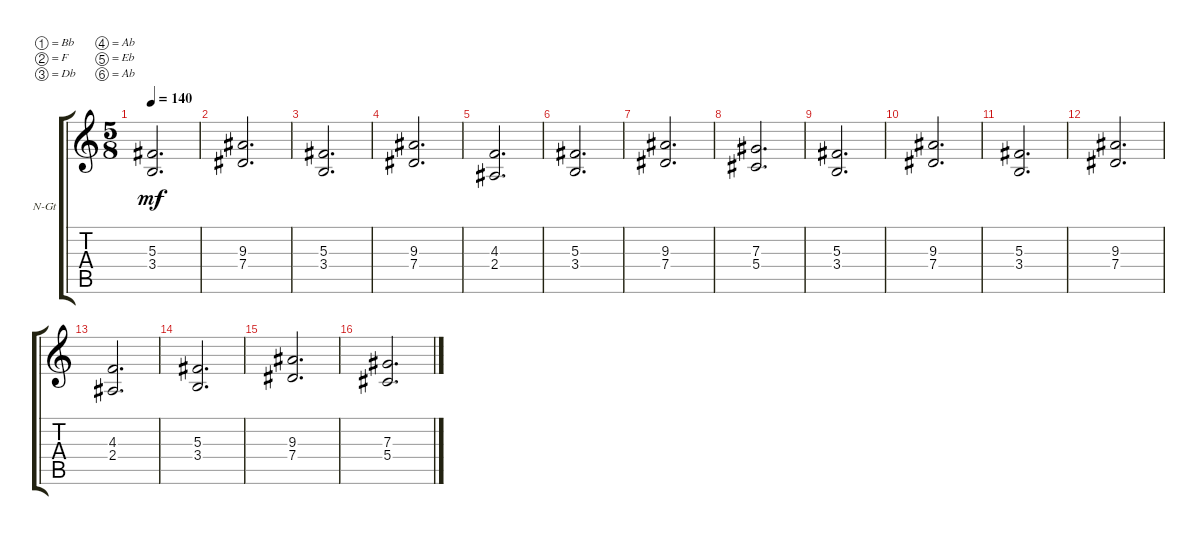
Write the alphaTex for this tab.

\defaultSystemsLayout 4
\bracketExtendMode groupsimilarinstruments
\firstSystemTrackNameOrientation horizontal
\otherSystemsTrackNameOrientation horizontal
\track ("Nylon Guitar" "N-Gt") {instrument acousticguitarnylon}
\staff {score tabs}
\tuning (Bb3 F3 Db3 Ab2 Eb2 Ab1)
\ts (5 8)
\tempo 140
\clef g2
\scale
0.333333
\ks c
(3.4 5.3).2{d dy mf} |
\scale
0.333333 (9.3 7.4).2{d} |
\scale
0.333333 (3.4 5.3).2{d} |
\scale
0.333333 (9.3 7.4).2{d} |
\scale
0.333333 (2.4 4.3).2{d} |
\scale
0.333333 (3.4 5.3).2{d} |
\scale
0.333333 (7.4 9.3).2{d} |
\scale
0.333333 (5.4 7.3).2{d} |
\scale
0.333333 (3.4 5.3).2{d} |
\scale
0.333333 (9.3 7.4).2{d} |
\scale
0.333333 (3.4 5.3).2{d} |
\scale
0.333333 (9.3 7.4).2{d} |
\scale
0.333333 (2.4 4.3).2{d} |
\scale
0.333333 (3.4 5.3).2{d} |
\scale
0.333333 (7.4 9.3).2{d} |
\scale
0.333333 (5.4 7.3).2{d}
